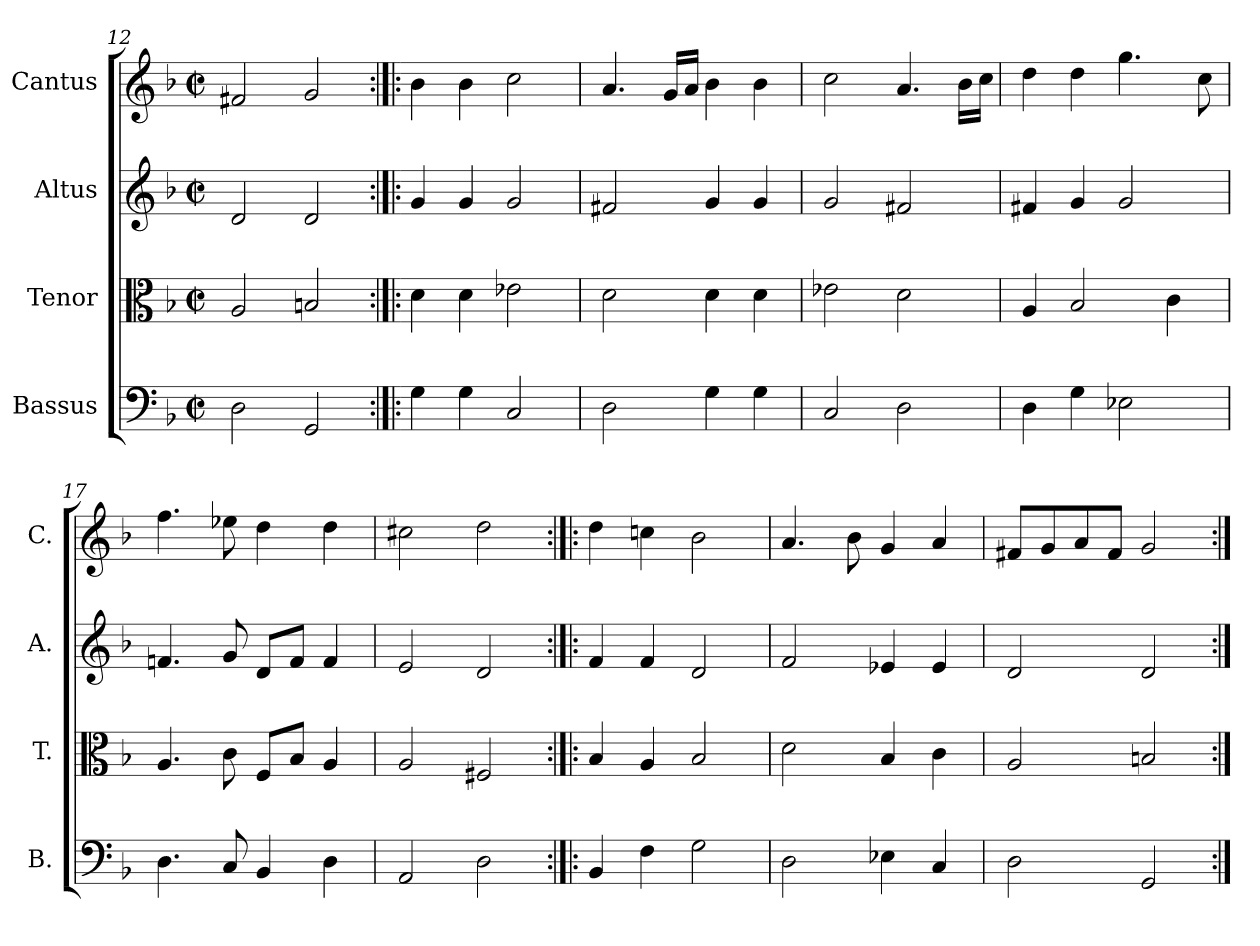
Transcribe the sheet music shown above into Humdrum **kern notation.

**kern	**kern	**kern	**kern
*part4	*part3	*part2	*part1
*staff4	*staff3	*staff2	*staff1
*I"Bassus	*I"Tenor	*I"Altus	*I"Cantus
*I'B.	*I'T.	*I'A.	*I'C.
*clefF4	*clefC3	*clefG2	*clefG2
*k[b-]	*k[b-]	*k[b-]	*k[b-]
*F:	*F:	*F:	*F:
*M2/2	*M2/2	*M2/2	*M2/2
*met(c|)	*met(c|)	*met(c|)	*met(c|)
=12	=12	=12	=12
2D\	2A/	2d/	2f#X/
2GG/	2Bn/	2d/	2g/
=13:|!|:	=13:|!|:	=13:|!|:	=13:|!|:
4G\	4d\	4g/	4b-\
4G\	4d\	4g/	4b-\
2C/	2e-X\	2g/	2cc\
=14	=14	=14	=14
2D\	2d\	2f#X/	4.a/
.	.	.	16g/LL
.	.	.	16a/JJ
4G\	4d\	4g/	4b-\
4G\	4d\	4g/	4b-\
=15	=15	=15	=15
2C/	2e-X\	2g/	2cc\
2D\	2d\	2f#X/	4.a/
.	.	.	16b-\LL
.	.	.	16cc\JJ
!!LO:LB:g=z
=16	=16	=16	=16
4D\	4A/	4f#X/	4dd\
4G\	2B-/	4g/	4dd\
2E-X\	.	2g/	4.gg\
.	4c\	.	.
.	.	.	8cc\
=17	=17	=17	=17
4.D\	4.A/	4.fn/	4.ff\
8C/	8c\	8g/	8ee-X\
4BB-/	8F/L	8d/L	4dd\
.	8B-/J	8f/J	.
4D\	4A/	4f/	4dd\
=18	=18	=18	=18
2AA/	2A/	2e/	2cc#X\
2D\	2F#X/	2d/	2dd\
=19:|!|:	=19:|!|:	=19:|!|:	=19:|!|:
4BB-/	4B-/	4f/	4dd\
4F\	4A/	4f/	4ccn\
2G\	2B-/	2d/	2b-\
=20	=20	=20	=20
2D\	2d\	2f/	4.a/
.	.	.	8b-\
4E-X\	4B-/	4e-X/	4g/
4C/	4c\	4e-/	4a/
=21	=21	=21	=21
2D\	2A/	2d/	8f#X/L
.	.	.	8g/
.	.	.	8a/
.	.	.	8f#/J
2GG/	2Bn/	2d/	2g/
=:|!	=:|!	=:|!	=:|!
*-	*-	*-	*-
